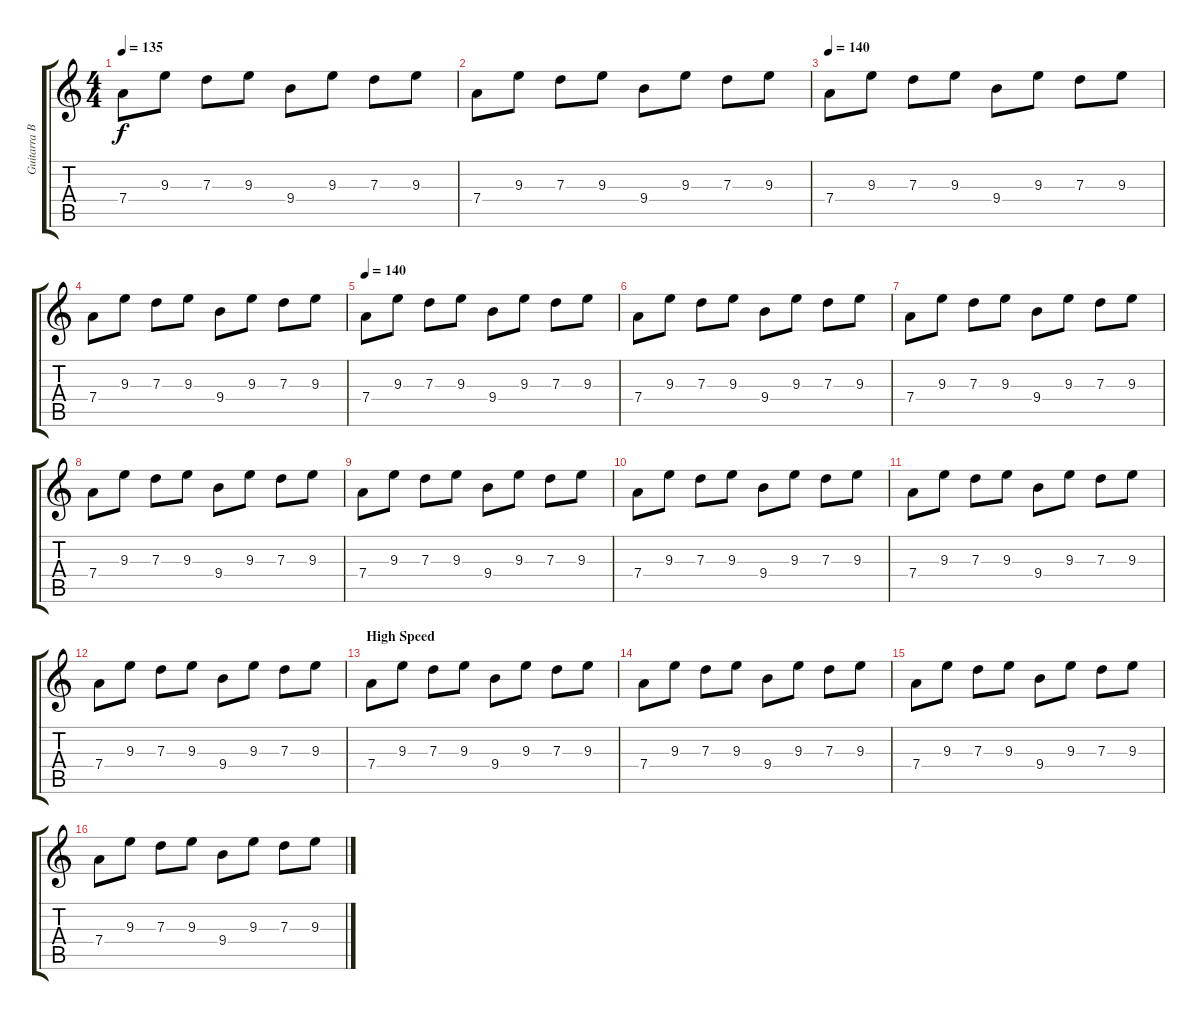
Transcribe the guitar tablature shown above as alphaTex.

\track ("Guitarra Base" "Guitarra B") {instrument overdrivenguitar}
\staff {score tabs}
\tuning (E4 B3 G3 D3 A2 E2) {hide}
\ts (4 4)
\tempo 135
\clef g2
\ks c
7.4.8{dy f} 9.3.8 7.3.8 9.3.8 9.4.8 9.3.8 7.3.8 9.3.8 |
7.4.8 9.3.8 7.3.8 9.3.8 9.4.8 9.3.8 7.3.8 9.3.8 |
\tempo 140
7.4.8{volume 13} 9.3.8 7.3.8 9.3.8 9.4.8 9.3.8 7.3.8 9.3.8 |
7.4.8 9.3.8 7.3.8 9.3.8 9.4.8 9.3.8 7.3.8 9.3.8 |
\tempo 140
7.4.8{volume 16} 9.3.8 7.3.8 9.3.8 9.4.8 9.3.8 7.3.8 9.3.8 |
7.4.8 9.3.8 7.3.8 9.3.8 9.4.8 9.3.8 7.3.8 9.3.8 |
7.4.8 9.3.8 7.3.8 9.3.8 9.4.8 9.3.8 7.3.8 9.3.8 |
7.4.8 9.3.8 7.3.8 9.3.8 9.4.8 9.3.8 7.3.8 9.3.8 |
7.4.8 9.3.8 7.3.8 9.3.8 9.4.8 9.3.8 7.3.8 9.3.8 |
7.4.8 9.3.8 7.3.8 9.3.8 9.4.8 9.3.8 7.3.8 9.3.8 |
7.4.8 9.3.8 7.3.8 9.3.8 9.4.8 9.3.8 7.3.8 9.3.8 |
7.4.8 9.3.8 7.3.8 9.3.8 9.4.8 9.3.8 7.3.8 9.3.8 |
\section ("" "High Speed")
7.4.8 9.3.8 7.3.8 9.3.8 9.4.8 9.3.8 7.3.8 9.3.8 |
7.4.8 9.3.8 7.3.8 9.3.8 9.4.8 9.3.8 7.3.8 9.3.8 |
7.4.8 9.3.8 7.3.8 9.3.8 9.4.8 9.3.8 7.3.8 9.3.8 |
7.4.8 9.3.8 7.3.8 9.3.8 9.4.8 9.3.8 7.3.8 9.3.8
